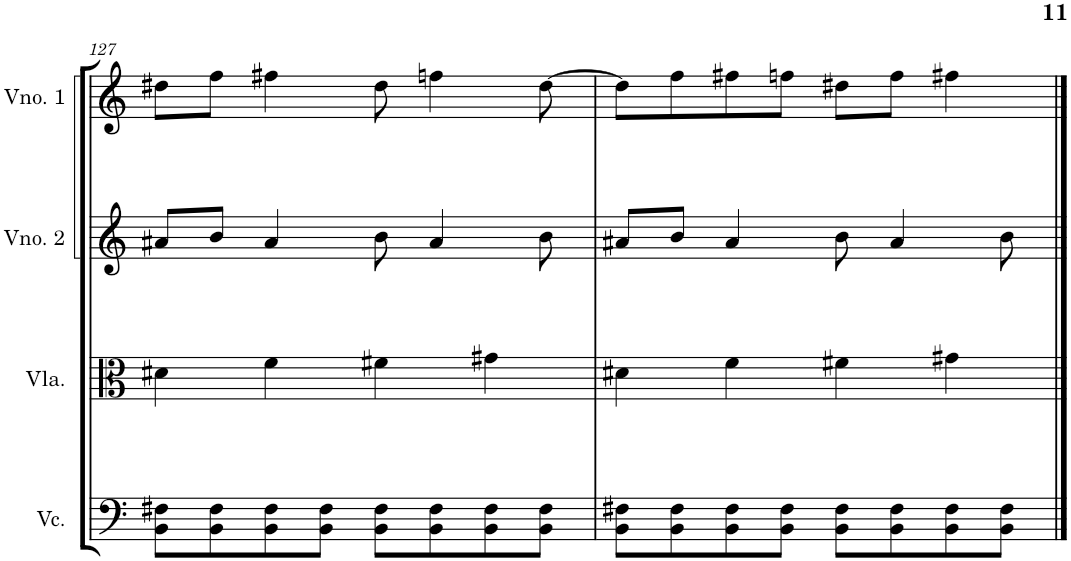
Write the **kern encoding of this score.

**kern	**kern	**kern	**kern
*part4	*part3	*part2	*part1
*staff4	*staff3	*staff2	*staff1
*I"Violoncelo	*I"Viola	*I"Violino 2	*I"Violino 1
*I'Vc.	*I'Vla.	*I'Vno. 2	*I'Vno. 1
!!LO:PB:g=z
*clefF4	*clefC3	*clefG2	*clefG2
*k[]	*k[]	*k[]	*k[]
*M4/4	*M4/4	*M4/4	*M4/4
=127	=127	=127	=127
8BB\ 8F#X\L	4d#X\	8a#X/L	8dd#X\L
8BB\ 8F#\	.	8b/J	8ff\J
8BB\ 8F#\	4f\	4a#/	4ff#X\
8BB\ 8F#\J	.	.	.
8BB\ 8F#\L	4f#X\	8b\	8dd#\
8BB\ 8F#\	.	4a#/	4ffn\
8BB\ 8F#\	4g#X\	.	.
8BB\ 8F#\J	.	8b\	[8dd#\
=128	=128	=128	=128
8BB\ 8F#X\L	4d#X\	8a#X/L	8dd#\L]
8BB\ 8F#\	.	8b/J	8ff\
8BB\ 8F#\	4f\	4a#/	8ff#X\
8BB\ 8F#\J	.	.	8ffn\J
8BB\ 8F#\L	4f#X\	8b\	8dd#X\L
8BB\ 8F#\	.	4a#/	8ff\J
8BB\ 8F#\	4g#X\	.	4ff#X\
8BB\ 8F#\J	.	8b\	.
==	==	==	==
*-	*-	*-	*-
